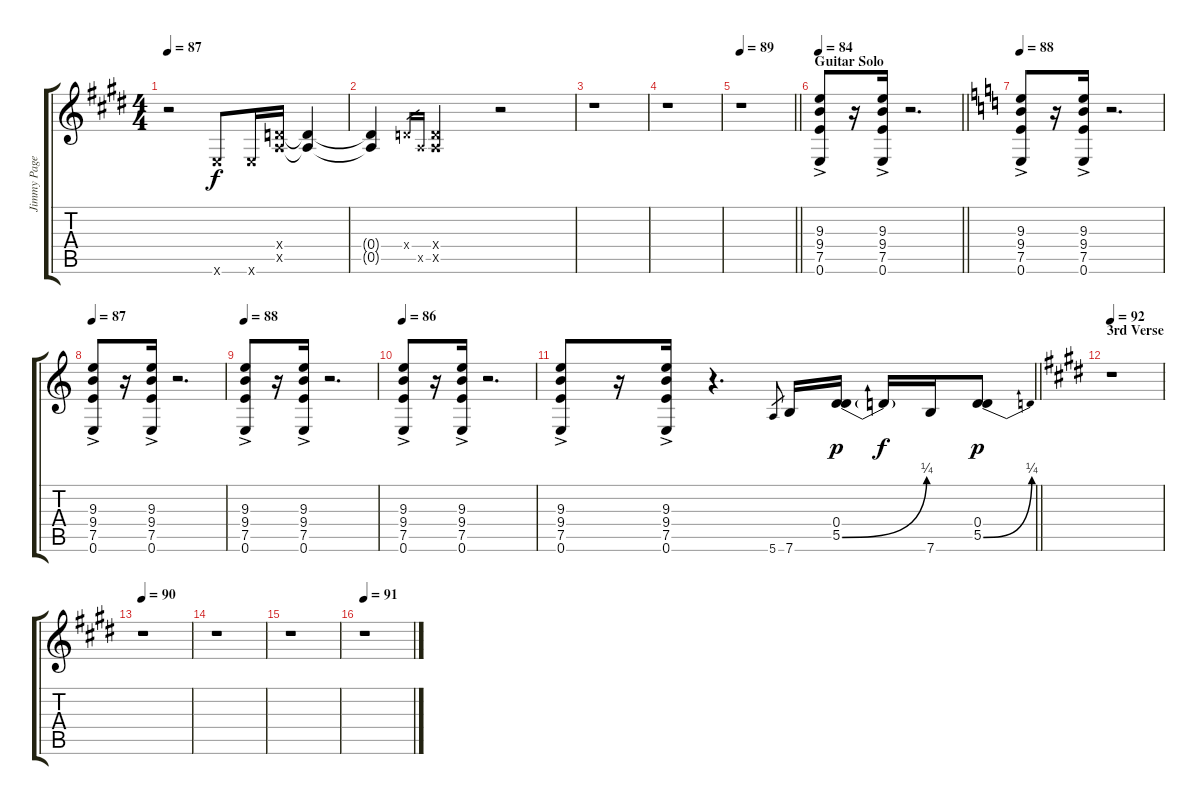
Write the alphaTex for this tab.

\track ("Jimmy Page Guitar 2 (w/dist)" "Jimmy Page") {instrument distortionguitar}
\staff {score tabs}
\tuning (E4 B3 G3 D3 A2 E2) {hide}
\ts (4 4)
\tempo 87
\clef g2
\ks e
r.2{dy mp balance 16} 0.6{x}.8{dy f} 0.6{x}.16 (0.4{x} 0.5{x}).16 (0.4{t} 0.5{t}).4{balance 0} |
(0.4{t} 0.5{t}).4{balance 16} 0.4{x}.16{gr} 0.5{x}.16{gr} (0.4{x} 0.5{x}).4{balance 0} r.2 |
r.1 |
r.1 |
\tempo 89
\barLineRight lightlight
r.1{balance 3 instrument overdrivenguitar} |
\section ("" "Guitar Solo")
\tempo 84
\barLineRight lightlight
(9.3{ac} 9.4{ac} 7.5{ac} 0.6).8 r.16 (9.3{ac} 9.4 7.5{ac} 0.6).16 r.2{d} |
\tempo 88
\ks c
(9.3{ac} 9.4{ac} 7.5{ac} 0.6).8 r.16 (9.3{ac} 9.4 7.5{ac} 0.6).16 r.2{d} |
\tempo 87
(9.3{ac} 9.4{ac} 7.5{ac} 0.6).8 r.16 (9.3{ac} 9.4 7.5{ac} 0.6).16 r.2{d} |
\tempo 88
(9.3{ac} 9.4{ac} 7.5{ac} 0.6).8 r.16 (9.3{ac} 9.4 7.5{ac} 0.6).16 r.2{d} |
\tempo 86
(9.3{ac} 9.4{ac} 7.5{ac} 0.6).8 r.16 (9.3{ac} 9.4 7.5{ac} 0.6).16 r.2{d} |
\barLineRight lightlight
(9.3{ac} 9.4{ac} 7.5{ac} 0.6).8 r.16 (9.3{ac} 9.4 7.5{ac} 0.6).16 r.4{d} 5.6.8{gr} 7.6.16 (0.4 5.5{be (bend 0 0 60 1)}).16{dy p} 5.5{t}.16{dy f} 7.6.16 (0.4 5.5{be (bend 0 0 60 1)}).8{dy p} |
\section ("" "3rd Verse")
\tempo 92
\ks e
r.1 |
\tempo 90
r.1 |
r.1 |
r.1 |
\tempo 91
r.1
